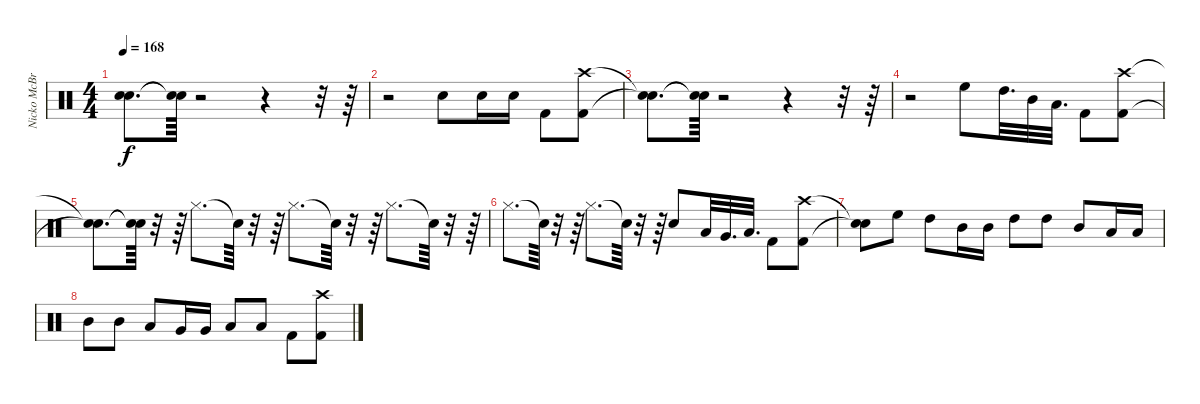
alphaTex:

\track ("Nicko McBrain" "Nicko McBr") {instrument percussion}
\staff {score}
\articulation defaults
\ts (4 4)
\tempo 168
\clef neutral
\ks c
("Snare (hit)"{t} "Snare (hit)"{t}).8{d dy f} ("Snare (hit)"{t} "Snare (hit)"{t}).64 r.2 r.4 r.32 r.64 |
r.2 "Snare (hit) 2".8 "Snare (hit) 2".16 "Snare (hit) 2".16 "Kick (hit) 2".8 ("Kick (hit) 2" "Crash high (hit)").8 |
("Snare (hit)"{t} "Snare (hit)"{t}).8{d} ("Snare (hit)"{t} "Snare (hit)"{t}).64 r.2 r.4 r.32 r.64 |
r.2 "High Floor Tom (hit)".8 "High Tom (hit)".32{d} "Mid Tom (hit)".32 "Low Tom (hit)".32{d} "Kick (hit) 2".8 ("Kick (hit) 2" "Crash high (hit)").8 |
("Snare (hit)"{t} "Snare (hit)"{t}).8{d} ("Snare (hit)"{t} "Snare (hit)"{t}).64 r.32 r.64 "Hi-Hat (closed)".8{d} "Snare (hit)"{t}.64 r.32 r.64 "Hi-Hat (closed)".8{d} "Snare (hit)"{t}.64 r.32 r.64 "Hi-Hat (closed)".8{d} "Snare (hit)"{t}.64 r.32 r.64 |
"Hi-Hat (closed)".8{d} "Snare (hit)"{t}.64 r.32 r.64 "Hi-Hat (closed)".8{d} "Snare (hit)"{t}.64 r.32 r.64 "Snare (hit) 2".8 "Low Tom (hit)".32 "Very Low Tom (hit)".32{d} "Low Floor Tom (hit)".32{d} "Kick (hit) 2".8 ("Kick (hit) 2" "Crash high (hit)").8 |
("Snare (hit)"{t} "Snare (hit)"{t}).8 "High Floor Tom (hit)".8 "High Tom (hit)".8 "Mid Tom (hit)".16 "Mid Tom (hit)".16 "High Tom (hit)".8 "High Tom (hit)".8 "Mid Tom (hit)".8 "Low Tom (hit)".16 "Low Tom (hit)".16 |
"Mid Tom (hit)".8 "Mid Tom (hit)".8 "Low Tom (hit)".8 "Very Low Tom (hit)".16 "Very Low Tom (hit)".16 "Low Tom (hit)".8 "Low Tom (hit)".8 "Kick (hit) 2".8 ("Kick (hit) 2" "Crash high (hit)").8
